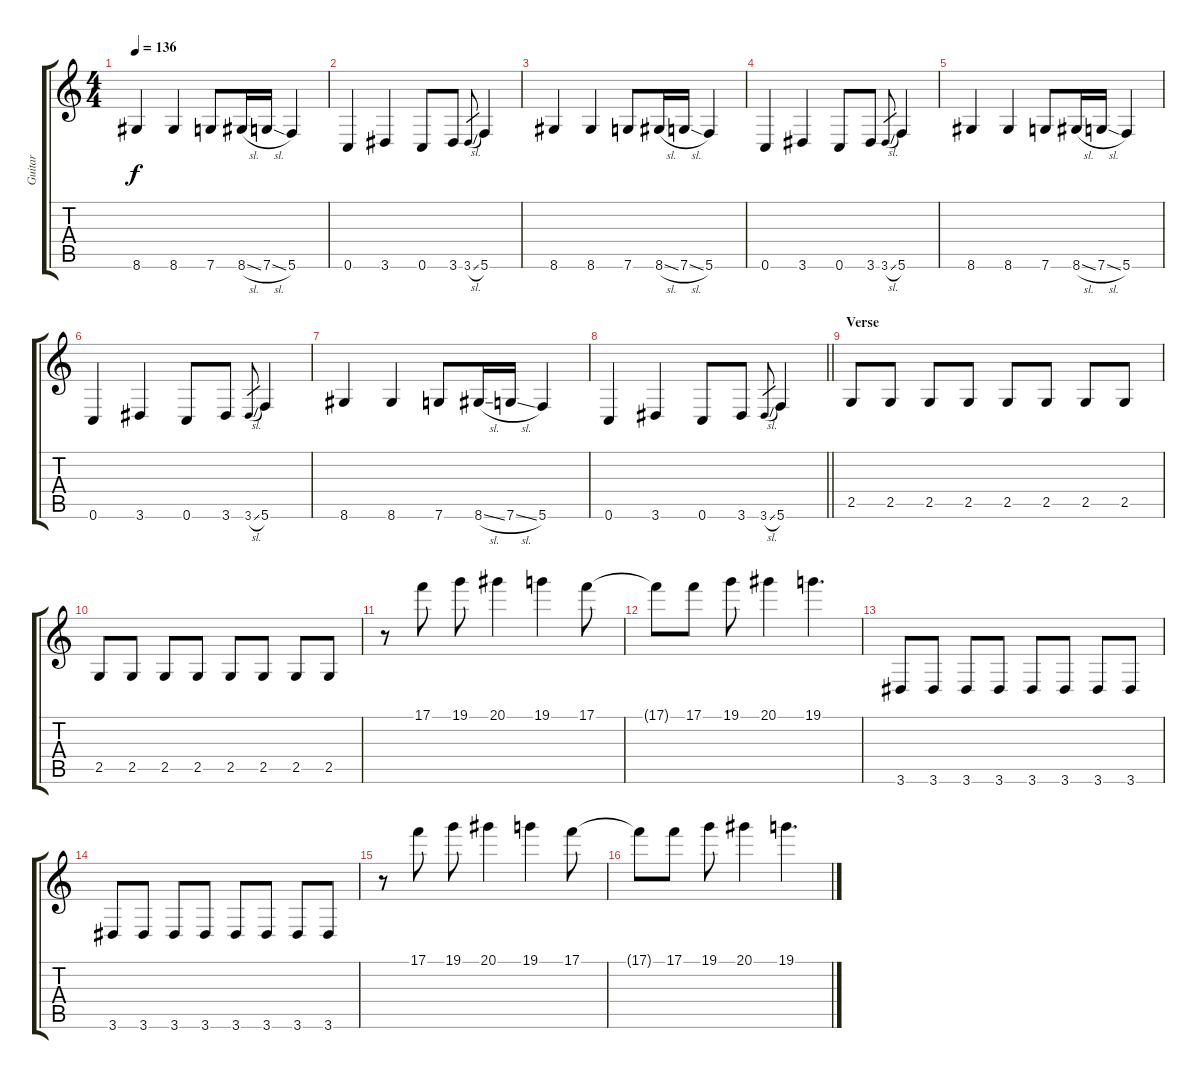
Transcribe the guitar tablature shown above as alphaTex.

\track ("Guitar" "Guitar") {instrument distortionguitar}
\staff {score tabs}
\tuning (C4 G3 Eb3 Bb2 F2 C2) {hide}
\ts (4 4)
\tempo 136
\clef g2
\ks c
8.6.4{dy f volume 15 balance 0} 8.6.4 7.6.8 8.6{sl}.16 7.6{sl}.16 5.6.4 |
0.6.4 3.6.4 0.6.8 3.6.8 3.6{sl}.8{gr} 5.6.4 |
8.6.4 8.6.4 7.6.8 8.6{sl}.16 7.6{sl}.16 5.6.4 |
0.6.4 3.6.4 0.6.8 3.6.8 3.6{sl}.8{gr} 5.6.4 |
8.6.4 8.6.4 7.6.8 8.6{sl}.16 7.6{sl}.16 5.6.4 |
0.6.4 3.6.4 0.6.8 3.6.8 3.6{sl}.8{gr} 5.6.4 |
8.6.4 8.6.4 7.6.8 8.6{sl}.16 7.6{sl}.16 5.6.4 |
\barLineRight lightlight
0.6.4 3.6.4 0.6.8 3.6.8 3.6{sl}.8{gr} 5.6.4 |
\section ("" "Verse")
2.5.8{volume 15 balance 0} 2.5.8 2.5.8 2.5.8 2.5.8 2.5.8 2.5.8 2.5.8 |
2.5.8 2.5.8 2.5.8 2.5.8 2.5.8 2.5.8 2.5.8 2.5.8 |
r.8{volume 12 balance 8} 17.1.8 19.1.8 20.1.4 19.1.4 17.1.8 |
17.1{t}.8 17.1.8 19.1.8 20.1.4 19.1.4{d} |
3.6.8{volume 15 balance 0} 3.6.8 3.6.8 3.6.8 3.6.8 3.6.8 3.6.8 3.6.8 |
3.6.8 3.6.8 3.6.8 3.6.8 3.6.8 3.6.8 3.6.8 3.6.8 |
r.8{volume 12 balance 8} 17.1.8 19.1.8 20.1.4 19.1.4 17.1.8 |
17.1{t}.8 17.1.8 19.1.8 20.1.4 19.1.4{d}
